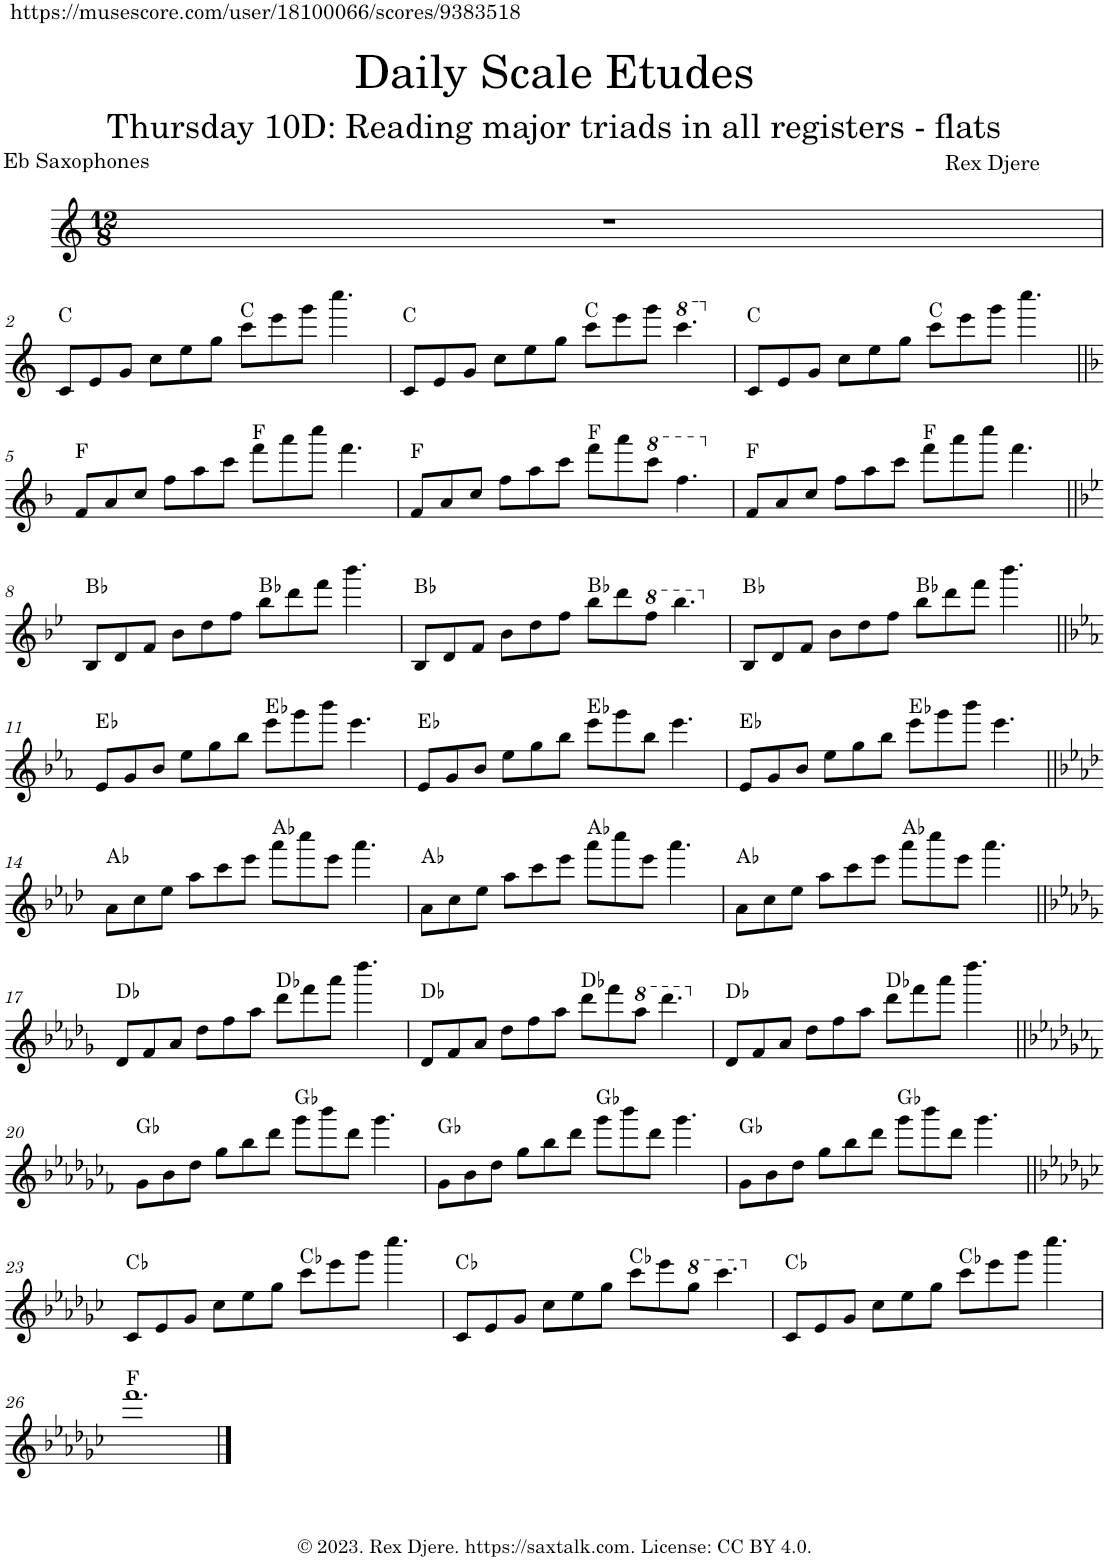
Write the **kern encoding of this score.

**kern	**harte
*part1	*part1
*staff1	*
*I"Alto Saxophone	*
*I'A. Sax.	*
*clefG2	*
*Trd5c9	*
*k[]	*
*M12/8	*
=1	=1
1.r	.
!!LO:LB:g=z
=2	=2
8c/L	C:maj
8e/	.
8g/J	.
8cc\L	.
8ee\	.
8gg\J	.
8ccc\L	C:maj
8eee\	.
8ggg\J	.
4.cccc\	.
=3	=3
8c/L	C:maj
8e/	.
8g/J	.
8cc\L	.
8ee\	.
8gg\J	.
8ccc\L	C:maj
8eee\	.
8ggg\J	.
*8va	*
4.cccc\	.
=4	=4
*X8va	*
8c/L	C:maj
8e/	.
8g/J	.
8cc\L	.
8ee\	.
8gg\J	.
8ccc\L	C:maj
8eee\	.
8ggg\J	.
4.cccc\	.
!!LO:LB:g=z
=5||	=5||
*k[b-]	*
8f/L	F:maj
8a/	.
8cc/J	.
8ff\L	.
8aa\	.
8ccc\J	.
8fff\L	F:maj
8aaa\	.
8cccc\J	.
4.fff\	.
=6	=6
8f/L	F:maj
8a/	.
8cc/J	.
8ff\L	.
8aa\	.
8ccc\J	.
8fff\L	F:maj
8aaa\	.
*8va	*
8cccc\J	.
4.fff\	.
=7	=7
*X8va	*
8f/L	F:maj
8a/	.
8cc/J	.
8ff\L	.
8aa\	.
8ccc\J	.
8fff\L	F:maj
8aaa\	.
8cccc\J	.
4.fff\	.
!!LO:LB:g=z
=8||	=8||
*k[b-e-]	*
8B-/L	Bb:maj
8d/	.
8f/J	.
8b-\L	.
8dd\	.
8ff\J	.
8bb-\L	Bb:maj
8ddd\	.
8fff\J	.
4.bbb-\	.
=9	=9
8B-/L	Bb:maj
8d/	.
8f/J	.
8b-\L	.
8dd\	.
8ff\J	.
8bb-\L	Bb:maj
8ddd\	.
*8va	*
8fff\J	.
4.bbb-\	.
=10	=10
*X8va	*
8B-/L	Bb:maj
8d/	.
8f/J	.
8b-\L	.
8dd\	.
8ff\J	.
8bb-\L	Bb:maj
8ddd\	.
8fff\J	.
4.bbb-\	.
!!LO:LB:g=z
=11||	=11||
*k[b-e-a-]	*
8e-/L	Eb:maj
8g/	.
8b-/J	.
8ee-\L	.
8gg\	.
8bb-\J	.
8eee-\L	Eb:maj
8ggg\	.
8bbb-\J	.
4.eee-\	.
=12	=12
8e-/L	Eb:maj
8g/	.
8b-/J	.
8ee-\L	.
8gg\	.
8bb-\J	.
8eee-\L	Eb:maj
8ggg\	.
8bb-\J	.
4.eee-\	.
=13	=13
8e-/L	Eb:maj
8g/	.
8b-/J	.
8ee-\L	.
8gg\	.
8bb-\J	.
8eee-\L	Eb:maj
8ggg\	.
8bbb-\J	.
4.eee-\	.
!!LO:LB:g=z
=14||	=14||
*k[b-e-a-d-]	*
8a-\L	Ab:maj
8cc\	.
8ee-\J	.
8aa-\L	.
8ccc\	.
8eee-\J	.
8aaa-\L	Ab:maj
8cccc\	.
8eee-\J	.
4.aaa-\	.
=15	=15
8a-\L	Ab:maj
8cc\	.
8ee-\J	.
8aa-\L	.
8ccc\	.
8eee-\J	.
8aaa-\L	Ab:maj
8cccc\	.
8eee-\J	.
4.aaa-\	.
=16	=16
8a-\L	Ab:maj
8cc\	.
8ee-\J	.
8aa-\L	.
8ccc\	.
8eee-\J	.
8aaa-\L	Ab:maj
8cccc\	.
8eee-\J	.
4.aaa-\	.
!!LO:LB:g=z
=17||	=17||
*k[b-e-a-d-g-]	*
8d-/L	Db:maj
8f/	.
8a-/J	.
8dd-\L	.
8ff\	.
8aa-\J	.
8ddd-\L	Db:maj
8fff\	.
8aaa-\J	.
4.dddd-\	.
=18	=18
8d-/L	Db:maj
8f/	.
8a-/J	.
8dd-\L	.
8ff\	.
8aa-\J	.
8ddd-\L	Db:maj
8fff\	.
*8va	*
8aaa-\J	.
4.dddd-\	.
=19	=19
*X8va	*
8d-/L	Db:maj
8f/	.
8a-/J	.
8dd-\L	.
8ff\	.
8aa-\J	.
8ddd-\L	Db:maj
8fff\	.
8aaa-\J	.
4.dddd-\	.
!!LO:LB:g=z
=20||	=20||
*k[b-e-a-d-g-c-f-]	*
8g-\L	Gb:maj
8b-\	.
8dd-\J	.
8gg-\L	.
8bb-\	.
8ddd-\J	.
8ggg-\L	Gb:maj
8bbb-\	.
8ddd-\J	.
4.ggg-\	.
=21	=21
8g-\L	Gb:maj
8b-\	.
8dd-\J	.
8gg-\L	.
8bb-\	.
8ddd-\J	.
8ggg-\L	Gb:maj
8bbb-\	.
8ddd-\J	.
4.ggg-\	.
=22	=22
8g-\L	Gb:maj
8b-\	.
8dd-\J	.
8gg-\L	.
8bb-\	.
8ddd-\J	.
8ggg-\L	Gb:maj
8bbb-\	.
8ddd-\J	.
4.ggg-\	.
!!LO:LB:g=z
=23||	=23||
*k[b-e-a-d-g-c-]	*
8c-/L	Cb:maj
8e-/	.
8g-/J	.
8cc-\L	.
8ee-\	.
8gg-\J	.
8ccc-\L	Cb:maj
8eee-\	.
8ggg-\J	.
4.cccc-\	.
=24	=24
8c-/L	Cb:maj
8e-/	.
8g-/J	.
8cc-\L	.
8ee-\	.
8gg-\J	.
8ccc-\L	Cb:maj
8eee-\	.
*8va	*
8ggg-\J	.
4.cccc-\	.
=25	=25
*X8va	*
8c-/L	Cb:maj
8e-/	.
8g-/J	.
8cc-\L	.
8ee-\	.
8gg-\J	.
8ccc-\L	Cb:maj
8eee-\	.
8ggg-\J	.
4.cccc-\	.
!!LO:LB:g=z
=26	=26
1.fff	F:maj
==	==
*-	*-
